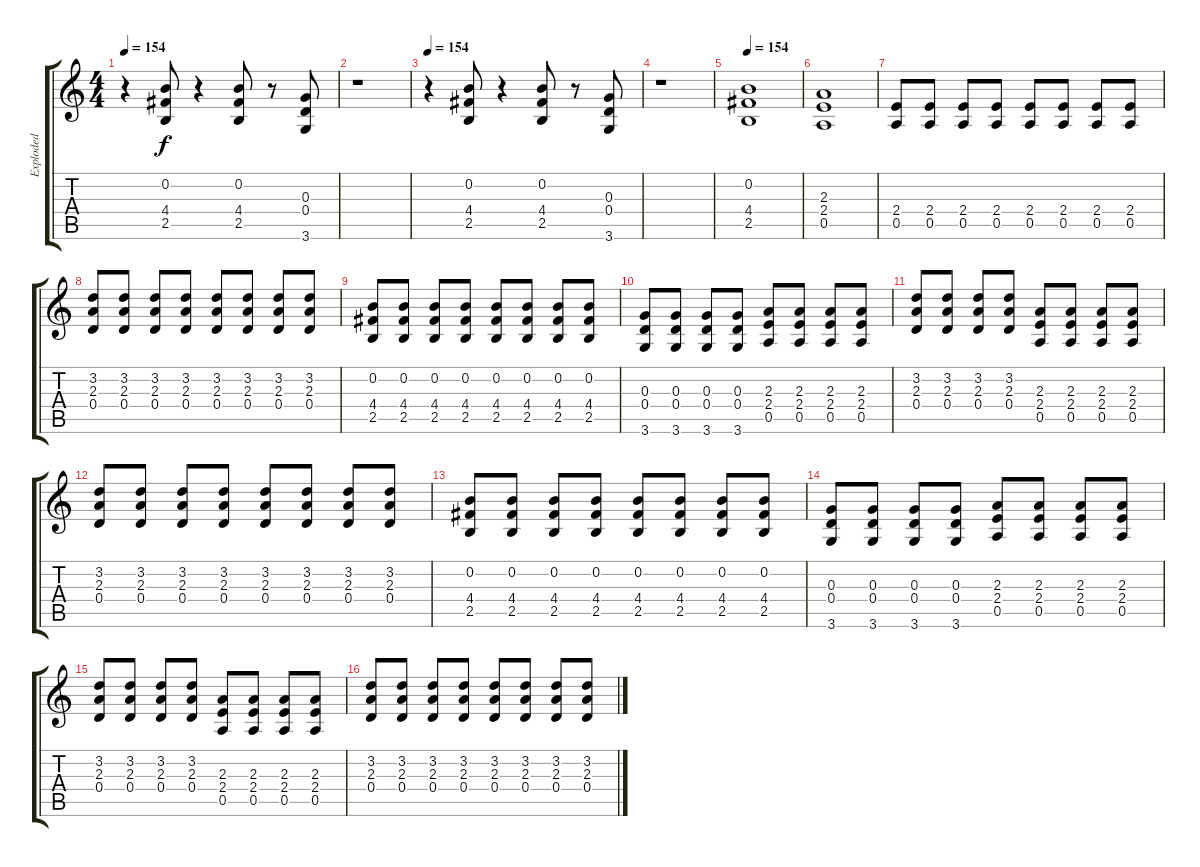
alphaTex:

\track ("Exploded" "Exploded") {instrument distortionguitar}
\staff {score tabs}
\tuning (E4 B3 G3 D3 A2 E2) {hide}
\ts (4 4)
\tempo 154
\clef g2
\ks c
r.4{dy f} (0.2 4.4 2.5).8 r.4 (0.2 4.4 2.5).8 r.8 (0.3 0.4 3.6).8 |
r.1 |
\tempo 154
r.4 (0.2 4.4 2.5).8 r.4 (0.2 4.4 2.5).8 r.8 (0.3 0.4 3.6).8 |
r.1 |
\tempo 154
(0.2 4.4 2.5).1 |
(2.3 2.4 0.5).1 |
(2.4 0.5).8 (2.4 0.5).8 (2.4 0.5).8 (2.4 0.5).8 (2.4 0.5).8 (2.4 0.5).8 (2.4 0.5).8 (2.4 0.5).8 |
(3.2 2.3 0.4).8 (3.2 2.3 0.4).8 (3.2 2.3 0.4).8 (3.2 2.3 0.4).8 (3.2 2.3 0.4).8 (3.2 2.3 0.4).8 (3.2 2.3 0.4).8 (3.2 2.3 0.4).8 |
(0.2 4.4 2.5).8 (0.2 4.4 2.5).8 (0.2 4.4 2.5).8 (0.2 4.4 2.5).8 (0.2 4.4 2.5).8 (0.2 4.4 2.5).8 (0.2 4.4 2.5).8 (0.2 4.4 2.5).8 |
(0.3 0.4 3.6).8 (0.3 0.4 3.6).8 (0.3 0.4 3.6).8 (0.3 0.4 3.6).8 (2.3 2.4 0.5).8 (2.3 2.4 0.5).8 (2.3 2.4 0.5).8 (2.3 2.4 0.5).8 |
(3.2 2.3 0.4).8 (3.2 2.3 0.4).8 (3.2 2.3 0.4).8 (3.2 2.3 0.4).8 (2.3 2.4 0.5).8 (2.3 2.4 0.5).8 (2.3 2.4 0.5).8 (2.3 2.4 0.5).8 |
(3.2 2.3 0.4).8 (3.2 2.3 0.4).8 (3.2 2.3 0.4).8 (3.2 2.3 0.4).8 (3.2 2.3 0.4).8 (3.2 2.3 0.4).8 (3.2 2.3 0.4).8 (3.2 2.3 0.4).8 |
(0.2 4.4 2.5).8 (0.2 4.4 2.5).8 (0.2 4.4 2.5).8 (0.2 4.4 2.5).8 (0.2 4.4 2.5).8 (0.2 4.4 2.5).8 (0.2 4.4 2.5).8 (0.2 4.4 2.5).8 |
(0.3 0.4 3.6).8 (0.3 0.4 3.6).8 (0.3 0.4 3.6).8 (0.3 0.4 3.6).8 (2.3 2.4 0.5).8 (2.3 2.4 0.5).8 (2.3 2.4 0.5).8 (2.3 2.4 0.5).8 |
(3.2 2.3 0.4).8 (3.2 2.3 0.4).8 (3.2 2.3 0.4).8 (3.2 2.3 0.4).8 (2.3 2.4 0.5).8 (2.3 2.4 0.5).8 (2.3 2.4 0.5).8 (2.3 2.4 0.5).8 |
(3.2 2.3 0.4).8 (3.2 2.3 0.4).8 (3.2 2.3 0.4).8 (3.2 2.3 0.4).8 (3.2 2.3 0.4).8 (3.2 2.3 0.4).8 (3.2 2.3 0.4).8 (3.2 2.3 0.4).8
